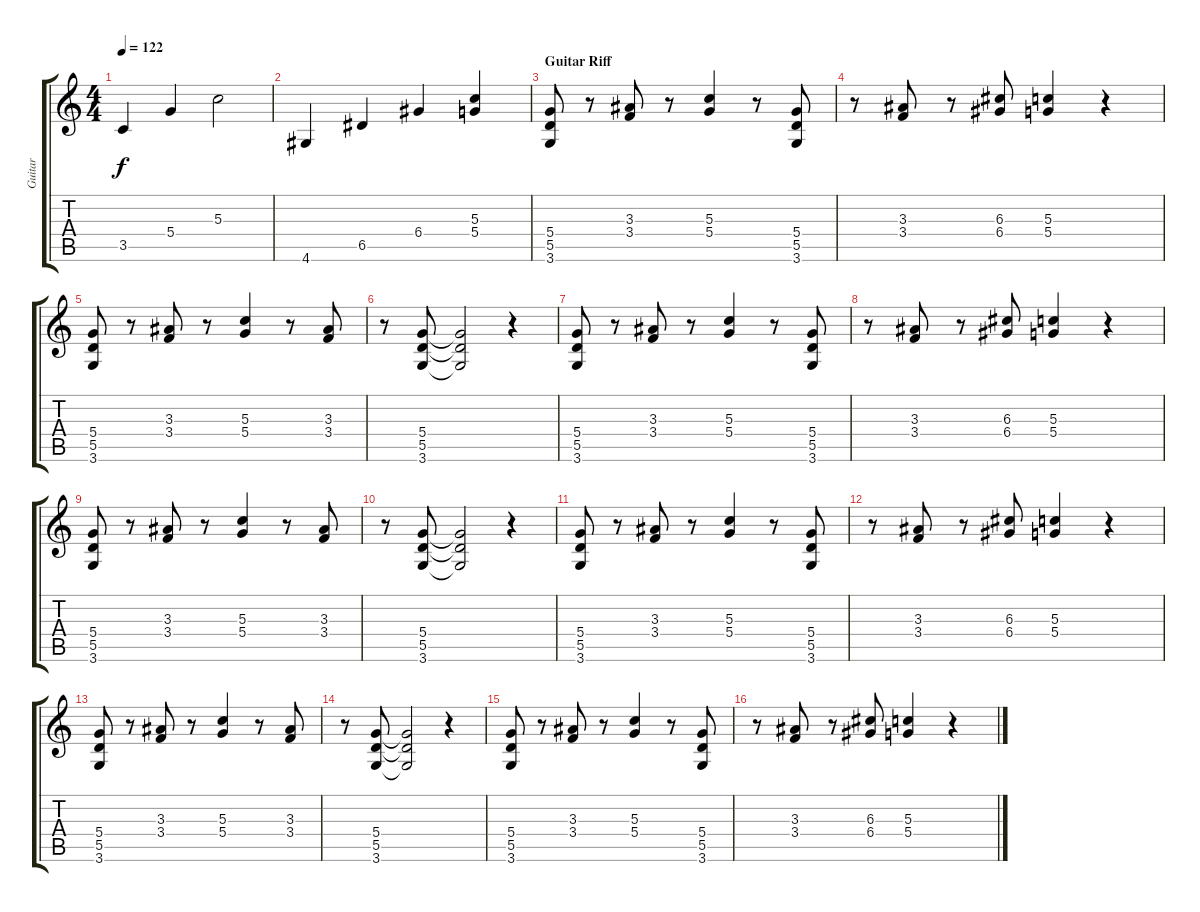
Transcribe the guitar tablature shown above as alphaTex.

\track ("Guitar" "Guitar") {instrument overdrivenguitar}
\staff {score tabs}
\tuning (E4 B3 G3 D3 A2 E2) {hide}
\ts (4 4)
\tempo 122
\clef g2
\ks c
3.5.4{dy f} 5.4.4 5.3.2 |
4.6.4 6.5.4 6.4.4 (5.3 5.4).4 |
\section ("" "Guitar Riff")
(5.4 5.5 3.6).8 r.8 (3.3 3.4).8 r.8 (5.3 5.4).4 r.8 (5.4 5.5 3.6).8 |
r.8 (3.3 3.4).8 r.8 (6.3 6.4).8 (5.3 5.4).4 r.4 |
(5.4 5.5 3.6).8 r.8 (3.3 3.4).8 r.8 (5.3 5.4).4 r.8 (3.3 3.4).8 |
r.8 (5.4 5.5 3.6).8 (5.4{t} 5.5{t} 3.6{t}).2 r.4 |
(5.4 5.5 3.6).8 r.8 (3.3 3.4).8 r.8 (5.3 5.4).4 r.8 (5.4 5.5 3.6).8 |
r.8 (3.3 3.4).8 r.8 (6.3 6.4).8 (5.3 5.4).4 r.4 |
(5.4 5.5 3.6).8 r.8 (3.3 3.4).8 r.8 (5.3 5.4).4 r.8 (3.3 3.4).8 |
r.8 (5.4 5.5 3.6).8 (5.4{t} 5.5{t} 3.6{t}).2 r.4 |
(5.4 5.5 3.6).8 r.8 (3.3 3.4).8 r.8 (5.3 5.4).4 r.8 (5.4 5.5 3.6).8 |
r.8 (3.3 3.4).8 r.8 (6.3 6.4).8 (5.3 5.4).4 r.4 |
(5.4 5.5 3.6).8 r.8 (3.3 3.4).8 r.8 (5.3 5.4).4 r.8 (3.3 3.4).8 |
r.8 (5.4 5.5 3.6).8 (5.4{t} 5.5{t} 3.6{t}).2 r.4 |
(5.4 5.5 3.6).8 r.8 (3.3 3.4).8 r.8 (5.3 5.4).4 r.8 (5.4 5.5 3.6).8 |
r.8 (3.3 3.4).8 r.8 (6.3 6.4).8 (5.3 5.4).4 r.4
